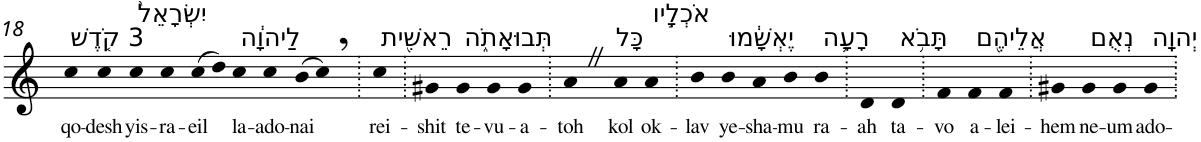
**kern	**text
*part1	*part1
*staff1	*staff1
*I"Piano	*
*I'Pno	*
!!LO:PB:g=z
*clefG2	*
*k[]	*
=18	=18
!LO:TX:a:t=3 קֹ֤דֶשׁ	!
!	!LO:LY:b
4cc	qo-
!	!LO:LY:b
4cc	-desh
!LO:TX:a:t=יִשְׂרָאֵל֙	!
!	!LO:LY:b
4cc	yis-
!	!LO:LY:b
4cc	-ra-
!	!LO:LY:b
(>8cc	-eil
8dd)	.
!LO:TX:a:t=לַיהוָ֔ה	!
!	!LO:LY:b
4cc	la-
!	!LO:LY:b
4cc	-ado-
!	!LO:LY:b
(>8b	-nai
8cc,)	.
=19.	=19.
!LO:TX:a:t=רֵאשִׁ֖ית	!
!	!LO:LY:b
4cc	rei-
=20.	=20.
!	!LO:LY:b
4g#X	-shit
!LO:TX:a:t=תְּבוּאָתֹ֑ה	!
!	!LO:LY:b
4g#	te-
!	!LO:LY:b
4g#	-vu-
!	!LO:LY:b
4g#	-a-
=21.	=21.
!	!LO:LY:b
4aZ	-toh
!LO:TX:a:t=כָּל	!
!	!LO:LY:b
4a	kol
!LO:TX:a:t=אֹכְלָ֣יו	!
!	!LO:LY:b
4a	ok-
=22.	=22.
!	!LO:LY:b
4b	-lav
!LO:TX:a:t=יֶאְשָׁ֔מוּ	!
!	!LO:LY:b
4b	ye-
!	!LO:LY:b
4a	-sha-
!	!LO:LY:b
4b	-mu
!LO:TX:a:t=רָעָ֛ה	!
!	!LO:LY:b
4b	ra-
=23.	=23.
!	!LO:LY:b
4d	-ah
!LO:TX:a:t=תָּבֹ֥א	!
!	!LO:LY:b
4d	ta-
=24.	=24.
!	!LO:LY:b
4f	-vo
!LO:TX:a:t=אֲלֵיהֶ֖ם	!
!	!LO:LY:b
4f	a-
!	!LO:LY:b
4f	-lei-
=25.	=25.
!	!LO:LY:b
4g#X	-hem
!LO:TX:a:t=נְאֻם	!
!	!LO:LY:b
4g#	ne-
!	!LO:LY:b
4g#	-um
!LO:TX:a:t=יְהוָֽה	!
!	!LO:LY:b
4g#	ado-
=.	=.
*-	*-
